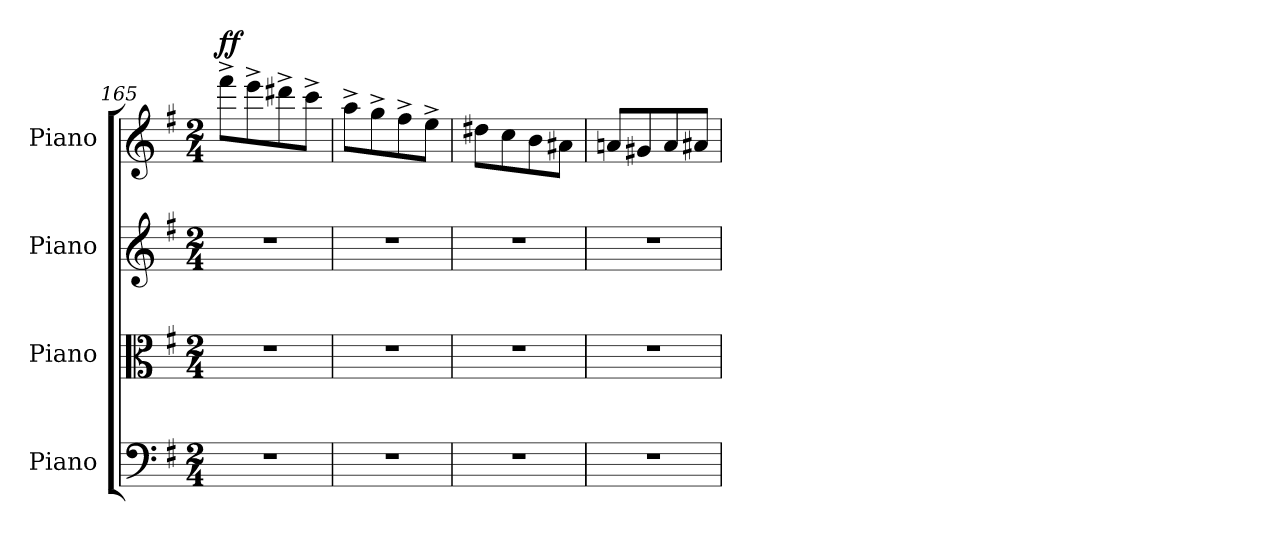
**kern	**kern	**kern	**kern	**dynam
*part4	*part3	*part2	*part1	*part1
*staff4	*staff3	*staff2	*staff1	*staff1
*I"Piano	*I"Piano	*I"Piano	*I"Piano	*
*I'Pno	*I'Pno	*I'Pno	*I'Pno	*
*clefF4	*clefC3	*clefG2	*clefG2	*
*k[f#]	*k[f#]	*k[f#]	*k[f#]	*
*M2/4	*M2/4	*M2/4	*M2/4	*
=165	=165	=165	=165	=165
!	!	!	!	!LO:DY:a
2r	2r	2r	8fff#^\L	ff
.	.	.	8eee^\	.
.	.	.	8ddd#X^\	.
.	.	.	8ccc^\J	.
=166	=166	=166	=166	=166
2r	2r	2r	8aa^\L	.
.	.	.	8gg^\	.
.	.	.	8ff#^\	.
.	.	.	8ee^\J	.
=167	=167	=167	=167	=167
2r	2r	2r	8dd#X\L	.
.	.	.	8cc\	.
.	.	.	8b\	.
.	.	.	8a#X\J	.
=168	=168	=168	=168	=168
2r	2r	2r	8an/L	.
.	.	.	8g#X/	.
.	.	.	8a/	.
.	.	.	8a#X/J	.
=	=	=	=	=
*-	*-	*-	*-	*-
